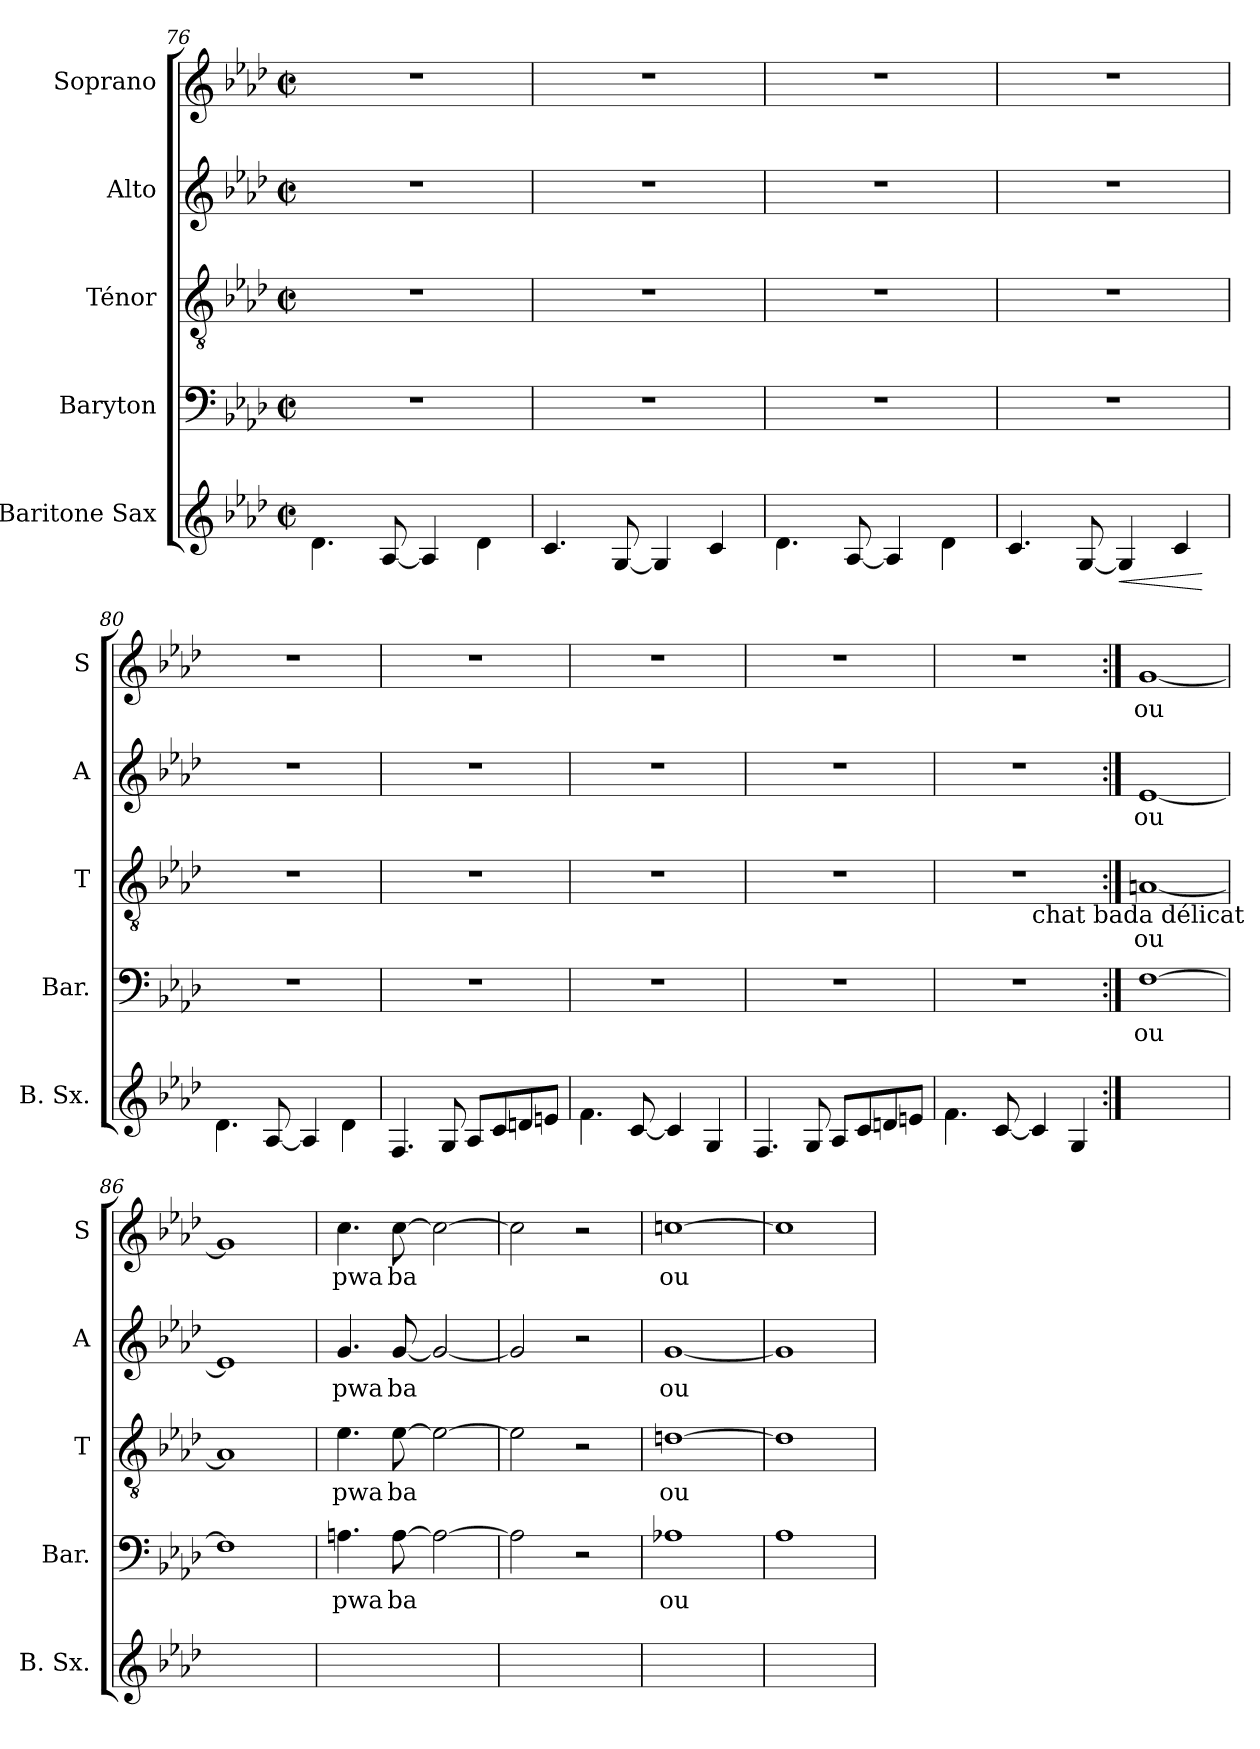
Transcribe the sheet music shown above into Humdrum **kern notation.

**kern	**dynam	**kern	**text	**kern	**text	**kern	**text	**kern	**text
*part5	*part5	*part4	*part4	*part3	*part3	*part2	*part2	*part1	*part1
*staff5	*staff5	*staff4	*staff4	*staff3	*staff3	*staff2	*staff2	*staff1	*staff1
*I"Baritone Sax	*	*I"Baryton	*	*I"Ténor	*	*I"Alto	*	*I"Soprano	*
*I'B. Sx.	*	*I'Bar.	*	*I'T	*	*I'A	*	*I'S	*
!!LO:LB:g=z
*clefG2	*	*clefF4	*	*clefGv2	*	*clefG2	*	*clefG2	*
*ITrd12c21	*	*	*	*	*	*	*	*	*
*k[b-e-a-d-]	*	*k[b-e-a-d-]	*	*k[b-e-a-d-]	*	*k[b-e-a-d-]	*	*k[b-e-a-d-]	*
*A-:	*	*A-:	*	*A-:	*	*A-:	*	*A-:	*
*M2/2	*	*M2/2	*	*M2/2	*	*M2/2	*	*M2/2	*
*met(c|)	*	*met(c|)	*	*met(c|)	*	*met(c|)	*	*met(c|)	*
=76	=76	=76	=76	=76	=76	=76	=76	=76	=76
4.D-\	.	1r	.	1r	.	1r	.	1r	.
[8AA-/	.	.	.	.	.	.	.	.	.
4AA-/]	.	.	.	.	.	.	.	.	.
4D-\	.	.	.	.	.	.	.	.	.
=77	=77	=77	=77	=77	=77	=77	=77	=77	=77
4.C/	.	1r	.	1r	.	1r	.	1r	.
[8GG/	.	.	.	.	.	.	.	.	.
4GG/]	.	.	.	.	.	.	.	.	.
4C/	.	.	.	.	.	.	.	.	.
=78	=78	=78	=78	=78	=78	=78	=78	=78	=78
4.D-\	.	1r	.	1r	.	1r	.	1r	.
[8AA-/	.	.	.	.	.	.	.	.	.
4AA-/]	.	.	.	.	.	.	.	.	.
4D-\	.	.	.	.	.	.	.	.	.
=79	=79	=79	=79	=79	=79	=79	=79	=79	=79
4.C/	.	1r	.	1r	.	1r	.	1r	.
[8GG/	.	.	.	.	.	.	.	.	.
!	!LO:HP:b	!	!	!	!	!	!	!	!
4GG/]	<	.	.	.	.	.	.	.	.
4C/	.	.	.	.	.	.	.	.	.
.	[	.	.	.	.	.	.	.	.
!!LO:PB:g=z
=80	=80	=80	=80	=80	=80	=80	=80	=80	=80
4.D-\	.	1r	.	1r	.	1r	.	1r	.
[8AA-/	.	.	.	.	.	.	.	.	.
4AA-/]	.	.	.	.	.	.	.	.	.
4D-\	.	.	.	.	.	.	.	.	.
=81	=81	=81	=81	=81	=81	=81	=81	=81	=81
4.FF/	.	1r	.	1r	.	1r	.	1r	.
8GG/	.	.	.	.	.	.	.	.	.
8AA-/L	.	.	.	.	.	.	.	.	.
8C/	.	.	.	.	.	.	.	.	.
8Dn/	.	.	.	.	.	.	.	.	.
8En/J	.	.	.	.	.	.	.	.	.
=82	=82	=82	=82	=82	=82	=82	=82	=82	=82
4.F\	.	1r	.	1r	.	1r	.	1r	.
[8C/	.	.	.	.	.	.	.	.	.
4C/]	.	.	.	.	.	.	.	.	.
4GG/	.	.	.	.	.	.	.	.	.
=83	=83	=83	=83	=83	=83	=83	=83	=83	=83
4.FF/	.	1r	.	1r	.	1r	.	1r	.
8GG/	.	.	.	.	.	.	.	.	.
8AA-/L	.	.	.	.	.	.	.	.	.
8C/	.	.	.	.	.	.	.	.	.
8Dn/	.	.	.	.	.	.	.	.	.
8En/J	.	.	.	.	.	.	.	.	.
!!LO:LB:g=z
=84	=84	=84	=84	=84	=84	=84	=84	=84	=84
*	*	*	*	*^	*	*	*	*	*
4.F\	.	1r	.	1r	2ryy	.	1r	.	1r	.
[8C/	.	.	.	.	.	.	.	.	.	.
!	!	!	!	!	!LO:TX:b:t=chat bada délicat	!	!	!	!	!
4C/]	.	.	.	.	2ryy	.	.	.	.	.
4GG/	.	.	.	.	.	.	.	.	.	.
=85:|!	=85:|!	=85:|!	=85:|!	=85:|!	=85:|!	=85:|!	=85:|!	=85:|!	=85:|!	=85:|!
!	!	!	!LO:LY:b	!	!	!LO:LY:b	!	!LO:LY:b	!	!LO:LY:b
*	*	*	*	*v	*v	*	*	*	*	*
1Fyy	.	[1F	ou	[1An	ou	[1e-	ou	[1g	ou
=86	=86	=86	=86	=86	=86	=86	=86	=86	=86
1Fyy	.	1F]	.	1A]	.	1e-]	.	1g]	.
=87	=87	=87	=87	=87	=87	=87	=87	=87	=87
!	!	!	!LO:LY:b	!	!LO:LY:b	!	!LO:LY:b	!	!LO:LY:b
1Fyy	.	4.An\	pwa	4.e-\	pwa	4.g/	pwa	4.cc\	pwa
!	!	!	!LO:LY:b	!	!LO:LY:b	!	!LO:LY:b	!	!LO:LY:b
.	.	[8A\	ba	[8e-\	ba	[8g/	ba	[8cc\	ba
.	.	2A\_	.	2e-\_	.	2g/_	.	2cc\_	.
=88	=88	=88	=88	=88	=88	=88	=88	=88	=88
1Fyy	.	2A\]	.	2e-\]	.	2g/]	.	2cc\]	.
.	.	2r	.	2r	.	2r	.	2r	.
=89	=89	=89	=89	=89	=89	=89	=89	=89	=89
!	!	!	!LO:LY:b	!	!LO:LY:b	!	!LO:LY:b	!	!LO:LY:b
1B-yy	.	1A-X	ou	[1dn	ou	[1g	ou	[1ccn	ou
!!LO:PB:g=z
=90	=90	=90	=90	=90	=90	=90	=90	=90	=90
1B-yy	.	1A-	.	1d]	.	1g]	.	1cc]	.
=	=	=	=	=	=	=	=	=	=
*-	*-	*-	*-	*-	*-	*-	*-	*-	*-
